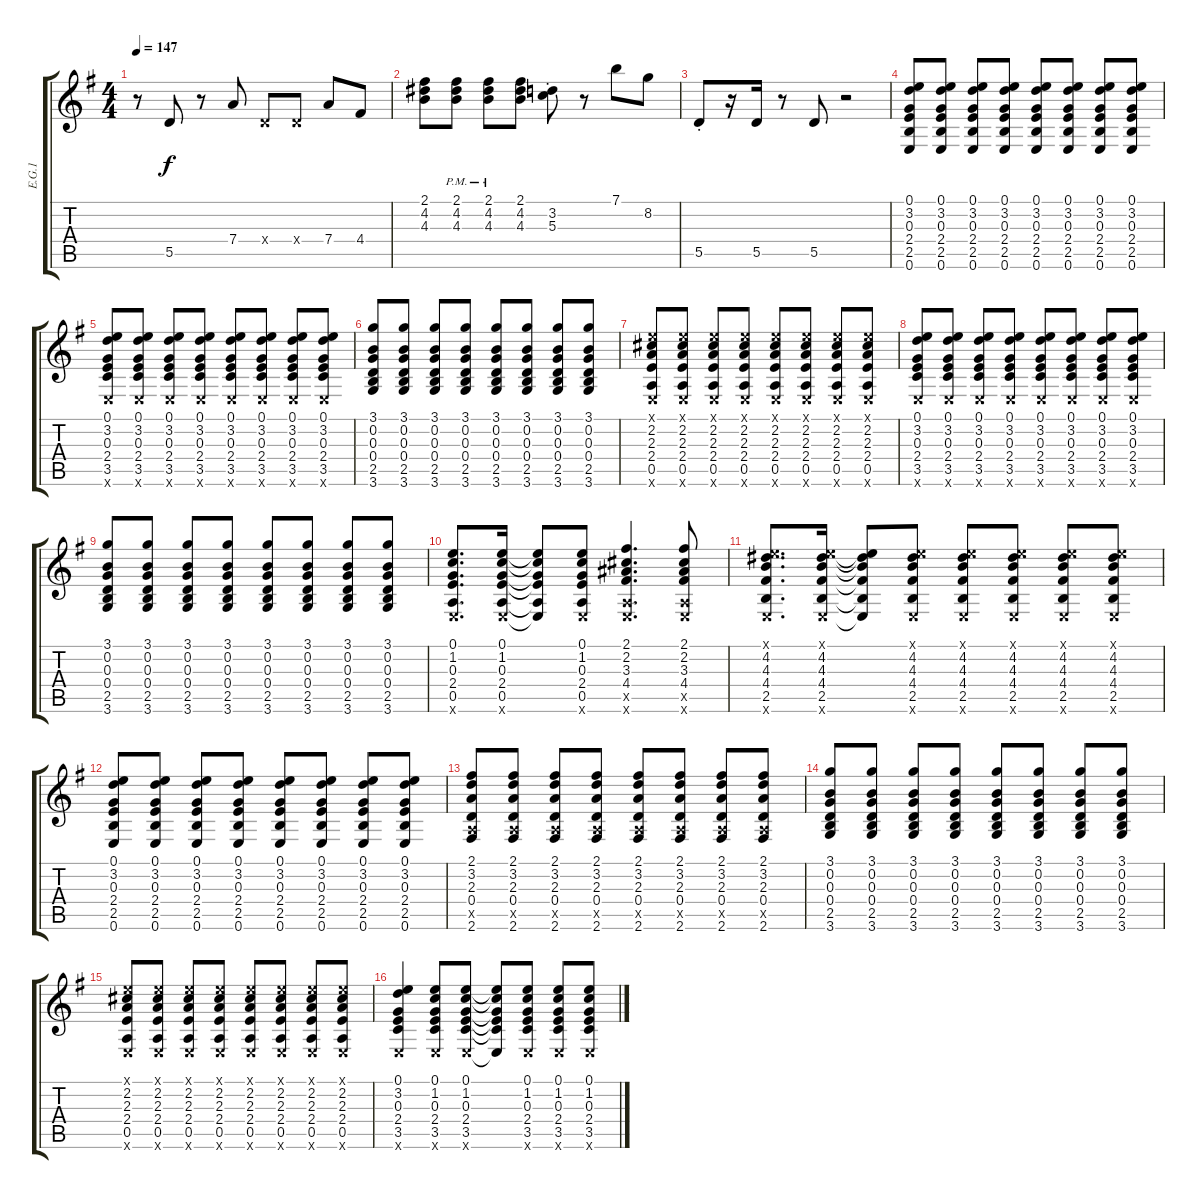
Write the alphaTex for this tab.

\track ("E.G.1" "E.G.1") {instrument distortionguitar}
\staff {score tabs}
\tuning (E4 B3 G3 D3 A2 E2) {hide}
\ts (4 4)
\tempo 147
\clef g2
\ks g
r.8{dy f} 5.5.8 r.8 7.4.8 0.4{x}.8 0.4{x}.8 7.4.8 4.4.8 |
(2.1 4.2 4.3).8 (2.1{pm} 4.2{pm} 4.3{pm}).8 (2.1{pm} 4.2{pm} 4.3{pm}).8 (2.1 4.2 4.3).8 (3.2{st} 5.3{st}).8 r.8 7.1.8 8.2.8 |
5.5{st}.8 r.16 5.5.16 r.8 5.5.8 r.2 |
(0.1 3.2 0.3 2.4 2.5 0.6).8 (0.1 3.2 0.3 2.4 2.5 0.6).8 (0.1 3.2 0.3 2.4 2.5 0.6).8 (0.1 3.2 0.3 2.4 2.5 0.6).8 (0.1 3.2 0.3 2.4 2.5 0.6).8 (0.1 3.2 0.3 2.4 2.5 0.6).8 (0.1 3.2 0.3 2.4 2.5 0.6).8 (0.1 3.2 0.3 2.4 2.5 0.6).8 |
(0.1 3.2 0.3 2.4 3.5 0.6{x}).8 (0.1 3.2 0.3 2.4 3.5 0.6{x}).8 (0.1 3.2 0.3 2.4 3.5 0.6{x}).8 (0.1 3.2 0.3 2.4 3.5 0.6{x}).8 (0.1 3.2 0.3 2.4 3.5 0.6{x}).8 (0.1 3.2 0.3 2.4 3.5 0.6{x}).8 (0.1 3.2 0.3 2.4 3.5 0.6{x}).8 (0.1 3.2 0.3 2.4 3.5 0.6{x}).8 |
(3.1 0.2 0.3 0.4 2.5 3.6).8 (3.1 0.2 0.3 0.4 2.5 3.6).8 (3.1 0.2 0.3 0.4 2.5 3.6).8 (3.1 0.2 0.3 0.4 2.5 3.6).8 (3.1 0.2 0.3 0.4 2.5 3.6).8 (3.1 0.2 0.3 0.4 2.5 3.6).8 (3.1 0.2 0.3 0.4 2.5 3.6).8 (3.1 0.2 0.3 0.4 2.5 3.6).8 |
(0.1{x} 2.2 2.3 2.4 0.5 0.6{x}).8 (0.1{x} 2.2 2.3 2.4 0.5 0.6{x}).8 (0.1{x} 2.2 2.3 2.4 0.5 0.6{x}).8 (0.1{x} 2.2 2.3 2.4 0.5 0.6{x}).8 (0.1{x} 2.2 2.3 2.4 0.5 0.6{x}).8 (0.1{x} 2.2 2.3 2.4 0.5 0.6{x}).8 (0.1{x} 2.2 2.3 2.4 0.5 0.6{x}).8 (0.1{x} 2.2 2.3 2.4 0.5 0.6{x}).8 |
(0.1 3.2 0.3 2.4 3.5 0.6{x}).8 (0.1 3.2 0.3 2.4 3.5 0.6{x}).8 (0.1 3.2 0.3 2.4 3.5 0.6{x}).8 (0.1 3.2 0.3 2.4 3.5 0.6{x}).8 (0.1 3.2 0.3 2.4 3.5 0.6{x}).8 (0.1 3.2 0.3 2.4 3.5 0.6{x}).8 (0.1 3.2 0.3 2.4 3.5 0.6{x}).8 (0.1 3.2 0.3 2.4 3.5 0.6{x}).8 |
(3.1 0.2 0.3 0.4 2.5 3.6).8 (3.1 0.2 0.3 0.4 2.5 3.6).8 (3.1 0.2 0.3 0.4 2.5 3.6).8 (3.1 0.2 0.3 0.4 2.5 3.6).8 (3.1 0.2 0.3 0.4 2.5 3.6).8 (3.1 0.2 0.3 0.4 2.5 3.6).8 (3.1 0.2 0.3 0.4 2.5 3.6).8 (3.1 0.2 0.3 0.4 2.5 3.6).8 |
(0.1 1.2 0.3 2.4 0.5 0.6{x}).8{d} (0.1 1.2 0.3 2.4 0.5 0.6{x}).16 (0.1{t} 1.2{t} 0.3{t} 2.4{t} 0.5{t} 0.6{t}).8 (0.1 1.2 0.3 2.4 0.5 0.6{x}).8 (2.1 2.2 3.3 4.4 0.5{x} 0.6{x}).4{d} (2.1 2.2 3.3 4.4 0.5{x} 0.6{x}).8 |
(0.1{x} 4.2 4.3 4.4 2.5 0.6{x}).8{d} (0.1{x} 4.2 4.3 4.4 2.5 0.6{x}).16 (0.1{t} 4.2{t} 4.3{t} 4.4{t} 2.5{t} 0.6{t}).8 (0.1{x} 4.2 4.3 4.4 2.5 0.6{x}).8 (0.1{x} 4.2 4.3 4.4 2.5 0.6{x}).8 (0.1{x} 4.2 4.3 4.4 2.5 0.6{x}).8 (0.1{x} 4.2 4.3 4.4 2.5 0.6{x}).8 (0.1{x} 4.2 4.3 4.4 2.5 0.6{x}).8 |
(0.1 3.2 0.3 2.4 2.5 0.6).8 (0.1 3.2 0.3 2.4 2.5 0.6).8 (0.1 3.2 0.3 2.4 2.5 0.6).8 (0.1 3.2 0.3 2.4 2.5 0.6).8 (0.1 3.2 0.3 2.4 2.5 0.6).8 (0.1 3.2 0.3 2.4 2.5 0.6).8 (0.1 3.2 0.3 2.4 2.5 0.6).8 (0.1 3.2 0.3 2.4 2.5 0.6).8 |
(2.1 3.2 2.3 0.4 0.5{x} 2.6).8 (2.1 3.2 2.3 0.4 0.5{x} 2.6).8 (2.1 3.2 2.3 0.4 0.5{x} 2.6).8 (2.1 3.2 2.3 0.4 0.5{x} 2.6).8 (2.1 3.2 2.3 0.4 0.5{x} 2.6).8 (2.1 3.2 2.3 0.4 0.5{x} 2.6).8 (2.1 3.2 2.3 0.4 0.5{x} 2.6).8 (2.1 3.2 2.3 0.4 0.5{x} 2.6).8 |
(3.1 0.2 0.3 0.4 2.5 3.6).8 (3.1 0.2 0.3 0.4 2.5 3.6).8 (3.1 0.2 0.3 0.4 2.5 3.6).8 (3.1 0.2 0.3 0.4 2.5 3.6).8 (3.1 0.2 0.3 0.4 2.5 3.6).8 (3.1 0.2 0.3 0.4 2.5 3.6).8 (3.1 0.2 0.3 0.4 2.5 3.6).8 (3.1 0.2 0.3 0.4 2.5 3.6).8 |
(0.1{x} 2.2 2.3 2.4 0.5 0.6{x}).8 (0.1{x} 2.2 2.3 2.4 0.5 0.6{x}).8 (0.1{x} 2.2 2.3 2.4 0.5 0.6{x}).8 (0.1{x} 2.2 2.3 2.4 0.5 0.6{x}).8 (0.1{x} 2.2 2.3 2.4 0.5 0.6{x}).8 (0.1{x} 2.2 2.3 2.4 0.5 0.6{x}).8 (0.1{x} 2.2 2.3 2.4 0.5 0.6{x}).8 (0.1{x} 2.2 2.3 2.4 0.5 0.6{x}).8 |
(0.1 3.2 0.3 2.4 3.5 0.6{x}).4 (0.1 1.2 0.3 2.4 3.5 0.6{x}).8 (0.1 1.2 0.3 2.4 3.5 0.6{x}).8 (0.1{t} 1.2{t} 0.3{t} 2.4{t} 3.5{t} 0.6{t}).8 (0.1 1.2 0.3 2.4 3.5 0.6{x}).8 (0.1 1.2 0.3 2.4 3.5 0.6{x}).8 (0.1 1.2 0.3 2.4 3.5 0.6{x}).8
